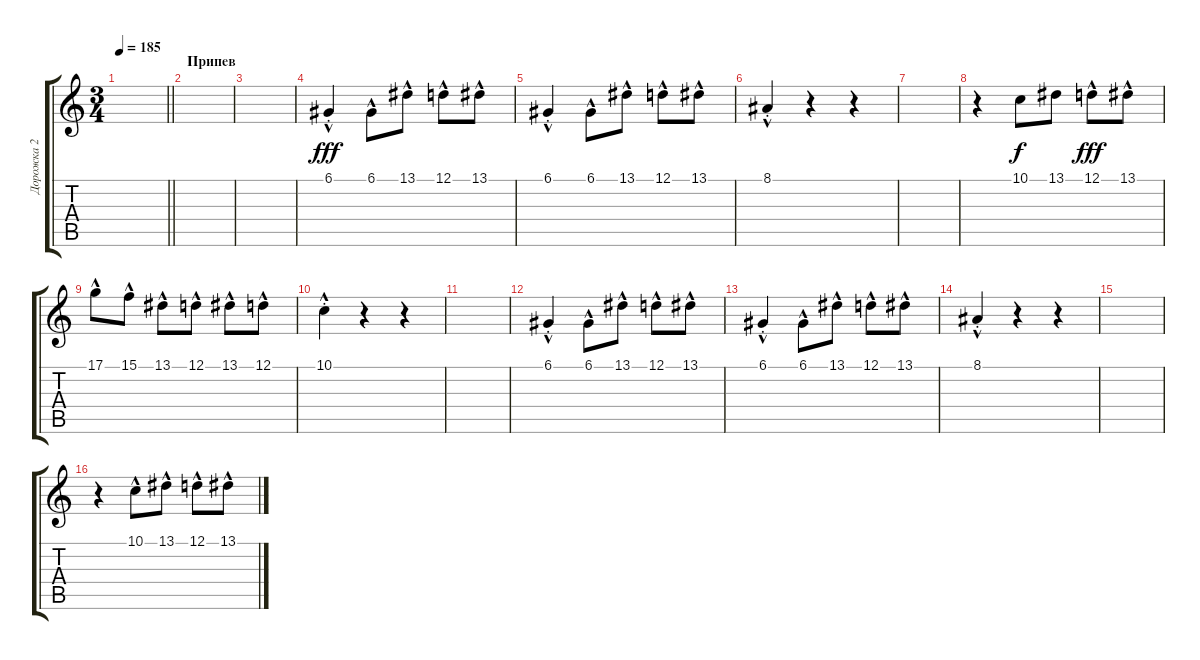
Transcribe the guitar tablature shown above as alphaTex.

\track ("Дорожка 2" "Дорожка 2") {instrument pad1newage}
\staff {score tabs}
\tuning (D4 A3 F3 C3 G2 C2) {hide}
\ts (3 4)
\tempo 185
\clef g2
\barLineRight lightlight
\ks c
|
\section ("" "Припев")
|
|
6.1{hac st}.4{dy fff} 6.1{hac}.8 13.1{hac}.8 12.1{hac}.8 13.1{hac}.8 |
6.1{hac st}.4 6.1{hac}.8 13.1{hac}.8 12.1{hac}.8 13.1{hac}.8 |
8.1{hac st}.4 r.4 r.4 |
|
r.4 10.1.8{dy f} 13.1.8 12.1{hac}.8{dy fff} 13.1{hac}.8 |
17.1{hac}.8 15.1{hac}.8 13.1{hac}.8 12.1{hac}.8 13.1{hac}.8 12.1{hac}.8 |
10.1{hac st}.4 r.4 r.4 |
|
6.1{hac st}.4 6.1{hac}.8 13.1{hac}.8 12.1{hac}.8 13.1{hac}.8 |
6.1{hac st}.4 6.1{hac}.8 13.1{hac}.8 12.1{hac}.8 13.1{hac}.8 |
8.1{hac st}.4 r.4 r.4 |
|
r.4 10.1{hac}.8 13.1{hac}.8 12.1{hac}.8 13.1{hac}.8
